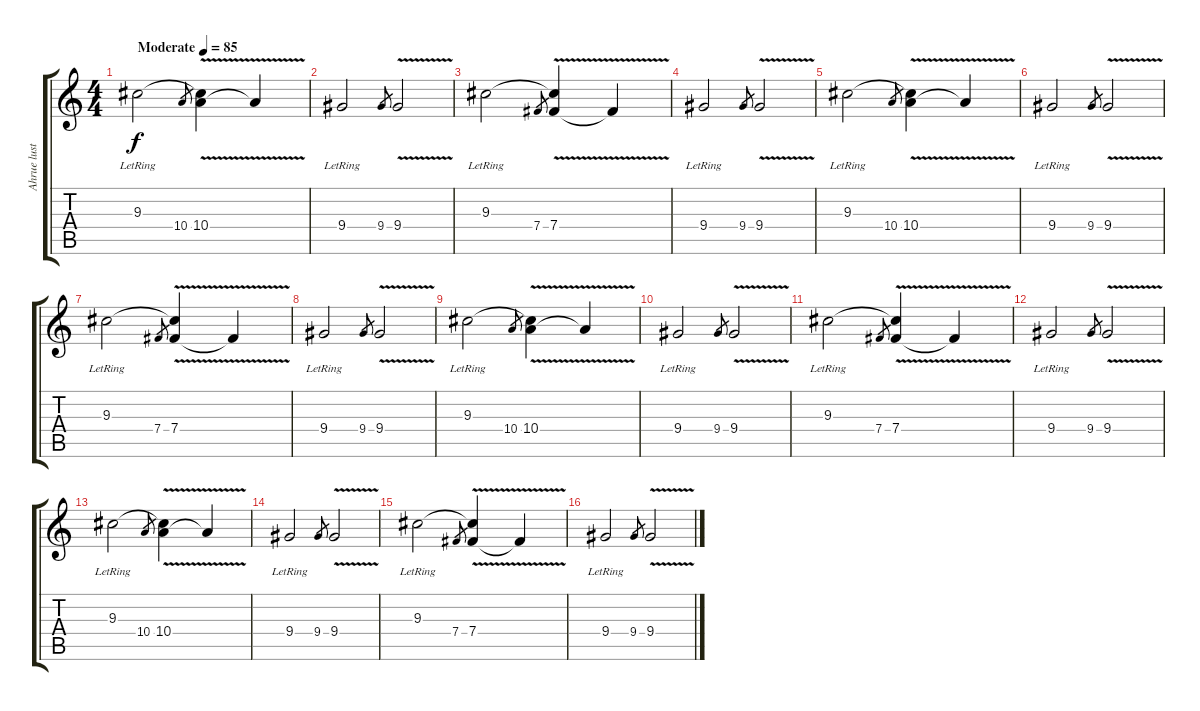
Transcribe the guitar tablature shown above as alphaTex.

\track ("Ahrue luster (clean)" "Ahrue lust") {instrument electricguitarclean}
\staff {score tabs}
\tuning (Db4 Ab3 E3 B2 Gb2 B1) {hide}
\ts (4 4)
\tempo (85 "Moderate")
\clef g2
\ks c
9.3{lr}.2{dy f instrument electricguitarclean} 10.4.8{gr} (9.3{t} 10.4{v}).4 10.4{t}.4 |
9.4{lr}.2 9.4.8{gr} 9.4{v}.2 |
9.3{lr}.2 7.4.8{gr} (9.3{t} 7.4{v}).4 7.4{t}.4 |
9.4{lr}.2 9.4.8{gr} 9.4{v}.2 |
9.3{lr}.2 10.4.8{gr} (9.3{t} 10.4{v}).4 10.4{t}.4 |
9.4{lr}.2 9.4.8{gr} 9.4{v}.2 |
9.3{lr}.2 7.4.8{gr} (9.3{t} 7.4{v}).4 7.4{t}.4 |
9.4{lr}.2 9.4.8{gr} 9.4{v}.2 |
9.3{lr}.2 10.4.8{gr} (9.3{t} 10.4{v}).4 10.4{t}.4 |
9.4{lr}.2 9.4.8{gr} 9.4{v}.2 |
9.3{lr}.2 7.4.8{gr} (9.3{t} 7.4{v}).4 7.4{t}.4 |
9.4{lr}.2 9.4.8{gr} 9.4{v}.2 |
9.3{lr}.2 10.4.8{gr} (9.3{t} 10.4{v}).4 10.4{t}.4 |
9.4{lr}.2 9.4.8{gr} 9.4{v}.2 |
9.3{lr}.2 7.4.8{gr} (9.3{t} 7.4{v}).4 7.4{t}.4 |
9.4{lr}.2 9.4.8{gr} 9.4{v}.2
